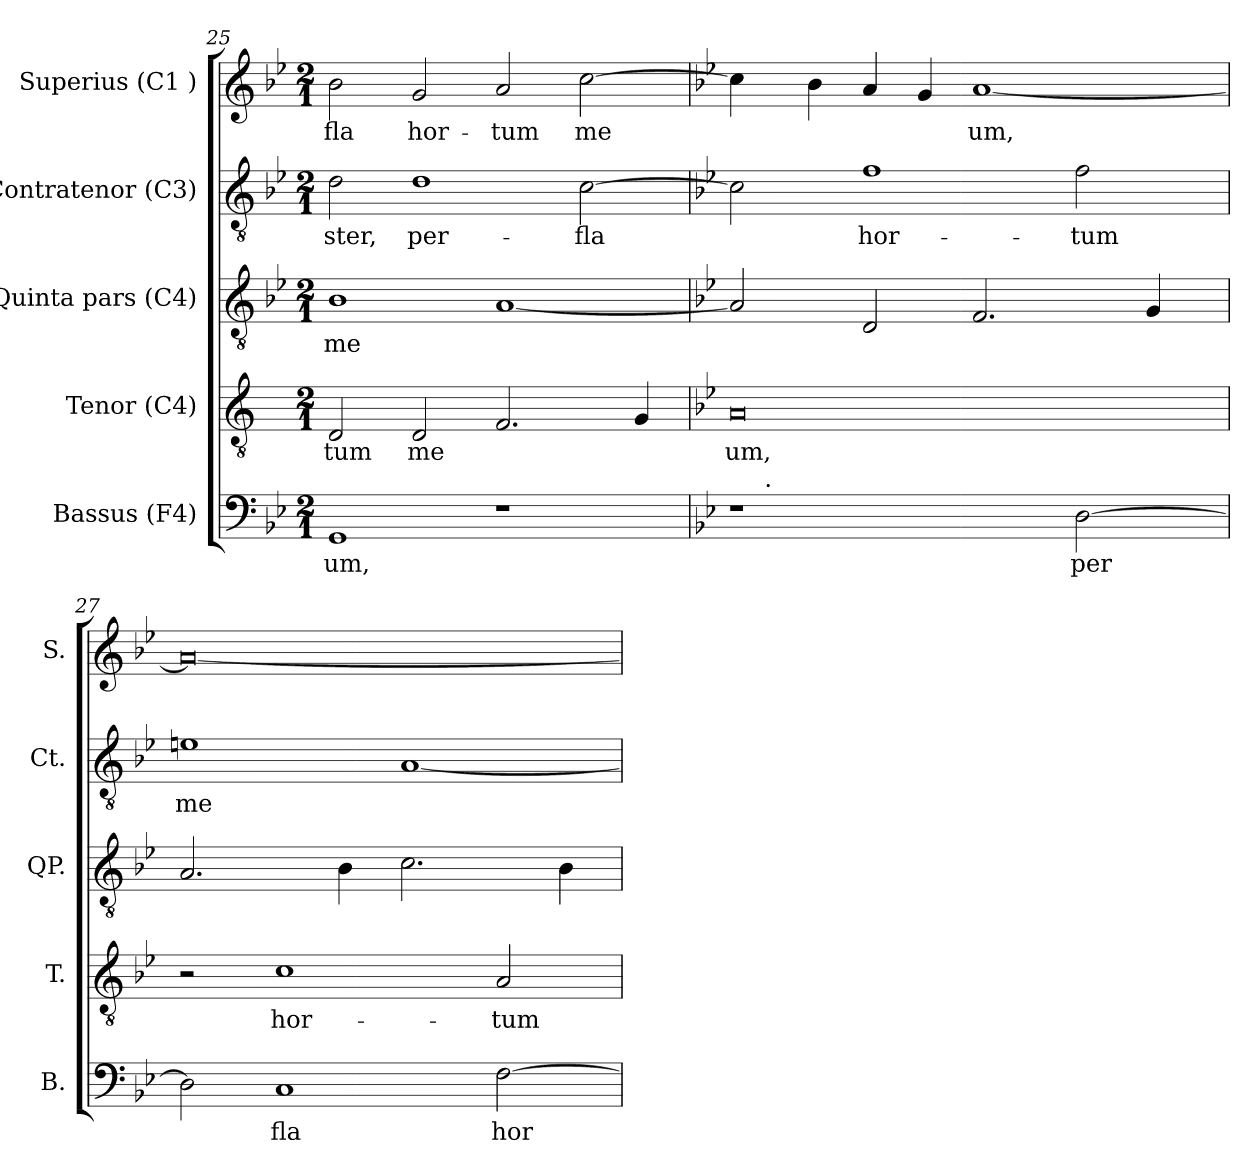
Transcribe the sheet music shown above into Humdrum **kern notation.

**kern	**text	**kern	**text	**kern	**text	**kern	**text	**kern	**text
*part5	*part5	*part4	*part4	*part3	*part3	*part2	*part2	*part1	*part1
*staff5	*staff5	*staff4	*staff4	*staff3	*staff3	*staff2	*staff2	*staff1	*staff1
*I"Bassus (F4)	*	*I"Tenor (C4)	*	*I"Quinta pars (C4)	*	*I"Contratenor (C3)	*	*I"Superius (C1 )	*
*I'B.	*	*I'T.	*	*I'QP.	*	*I'Ct.	*	*I'S.	*
*clefF4	*	*clefGv2	*	*clefGv2	*	*clefGv2	*	*clefG2	*
*k[b-e-]	*	*k[]	*	*k[b-e-]	*	*k[b-e-]	*	*k[b-e-]	*
*B-:	*	*C:	*	*B-:	*	*B-:	*	*B-:	*
*M2/1	*	*M2/1	*	*M2/1	*	*M2/1	*	*M2/1	*
=25	=25	=25	=25	=25	=25	=25	=25	=25	=25
!	!LO:LY:b:cj	!	!LO:LY:b:cj	!	!LO:LY:b:cj	!	!LO:LY:b:cj	!	!LO:LY:b:cj
1GG	-um,	2D/	-tum	1B-	me-	2d\	-ster,	2b-\	fla
!	!	!	!LO:LY:b:cj	!	!	!	!LO:LY:b:cj	!	!LO:LY:b:cj
.	.	2D/	me-	.	.	1d	per-	2g/	hor-
!	!	!	!LO:LY:b:cj	!	!LO:LY:b:cj	!	!	!	!LO:LY:b:cj
1r	.	2.F/	--	[>1A	--	.	.	2a/	-tum
!	!	!	!	!	!	!	!LO:LY:b:cj	!	!LO:LY:b:cj
.	.	.	.	.	.	[>2c\	-fla	[>2cc\	me-
!	!	!	!LO:LY:b:cj	!	!	!	!	!	!
.	.	4G/	--	.	.	.	.	.	.
!!LO:PB:g=z
=26	=26	=26	=26	=26	=26	=26	=26	=26	=26
*	*	*k[b-e-]	*	*	*	*	*	*	*
*	*	*B-:	*	*	*	*	*	*	*
!	!	!	!LO:LY:b:cj	!	!LO:LY:b:cj	!	!LO:LY:b:cj	!	!LO:LY:b:cj
*^	*	*	*	*	*	*	*	*	*
1r	16ryy	.	0A	-um,	2A/]	--	2c\]	.	4cc\]	--
.	64ryy	.	.	.	.	.	.	.	.	.
!	!LO:TX:a:t=.	!	!	!	!	!	!	!	!	!
.	1ryy	.	.	.	.	.	.	.	.	.
!	!	!	!	!	!	!	!	!	!	!LO:LY:b:cj
.	.	.	.	.	.	.	.	.	4b-\	--
!	!	!	!	!	!	!LO:LY:b:cj	!	!LO:LY:b:cj	!	!LO:LY:b:cj
.	.	.	.	.	2D/	--	1f	hor-	4a/	--
!	!	!	!	!	!	!	!	!	!	!LO:LY:b:cj
.	.	.	.	.	.	.	.	.	4g/	--
!	!	!	!	!	!	!LO:LY:b:cj	!	!	!	!LO:LY:b:cj
2ryy	.	.	.	.	2.F/	--	.	.	[<1a	-um,
.	2ryy	.	.	.	.	.	.	.	.	.
!	!	!LO:LY:b:cj	!	!	!	!	!	!LO:LY:b:cj	!	!
[>2D\	.	per-	.	.	.	.	2f\	-tum	.	.
.	4ryy	.	.	.	.	.	.	.	.	.
!	!	!	!	!	!	!LO:LY:b:cj	!	!	!	!
.	.	.	.	.	4G/	--	.	.	.	.
.	8ryy	.	.	.	.	.	.	.	.	.
.	32.ryy	.	.	.	.	.	.	.	.	.
=27	=27	=27	=27	=27	=27	=27	=27	=27	=27	=27
!	!	!LO:LY:b:cj	!	!	!	!LO:LY:b:cj	!	!LO:LY:b:cj	!	!LO:LY:b:cj
*v	*v	*	*	*	*	*	*	*	*	*
2D\]	--	2r	.	2.A/	--	1en	me-	0a_<	.
!	!LO:LY:b:cj	!	!LO:LY:b:cj	!	!	!	!	!	!
1C	-fla	1c	hor-	.	.	.	.	.	.
!	!	!	!	!	!LO:LY:b:cj	!	!	!	!
.	.	.	.	4B-\	--	.	.	.	.
!	!	!	!	!	!LO:LY:b:cj	!	!LO:LY:b:cj	!	!
.	.	.	.	2.c\	--	[<1A	--	.	.
!	!LO:LY:b:cj	!	!LO:LY:b:cj	!	!	!	!	!	!
[>2F\	hor-	2A/	-tum	.	.	.	.	.	.
!	!	!	!	!	!LO:LY:b:cj	!	!	!	!
.	.	.	.	4B-\	--	.	.	.	.
=	=	=	=	=	=	=	=	=	=
*-	*-	*-	*-	*-	*-	*-	*-	*-	*-
